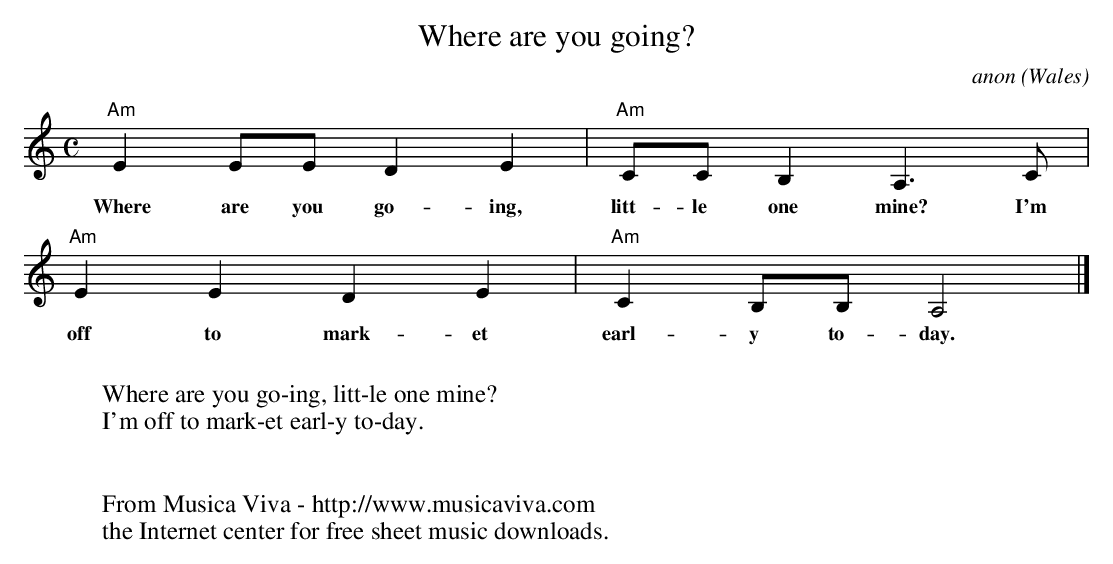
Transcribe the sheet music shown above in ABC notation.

X:1
T:Where are you going?
C:anon
O:Wales
M:C
L:1/8
K:Am
"Am"E2EED2E2|"Am"CCB,2A,3C|
w:Where are you go-ing, litt-le one mine? I'm
"Am"E2E2D2E2|"Am"C2B,B,A,4|]
w:off to mark-et earl-y to-day.
W:
W:Where are you go-ing, litt-le one mine?
W:I'm off to mark-et earl-y to-day.
W:
W:
W:  From Musica Viva - http://www.musicaviva.com
W:  the Internet center for free sheet music downloads.
